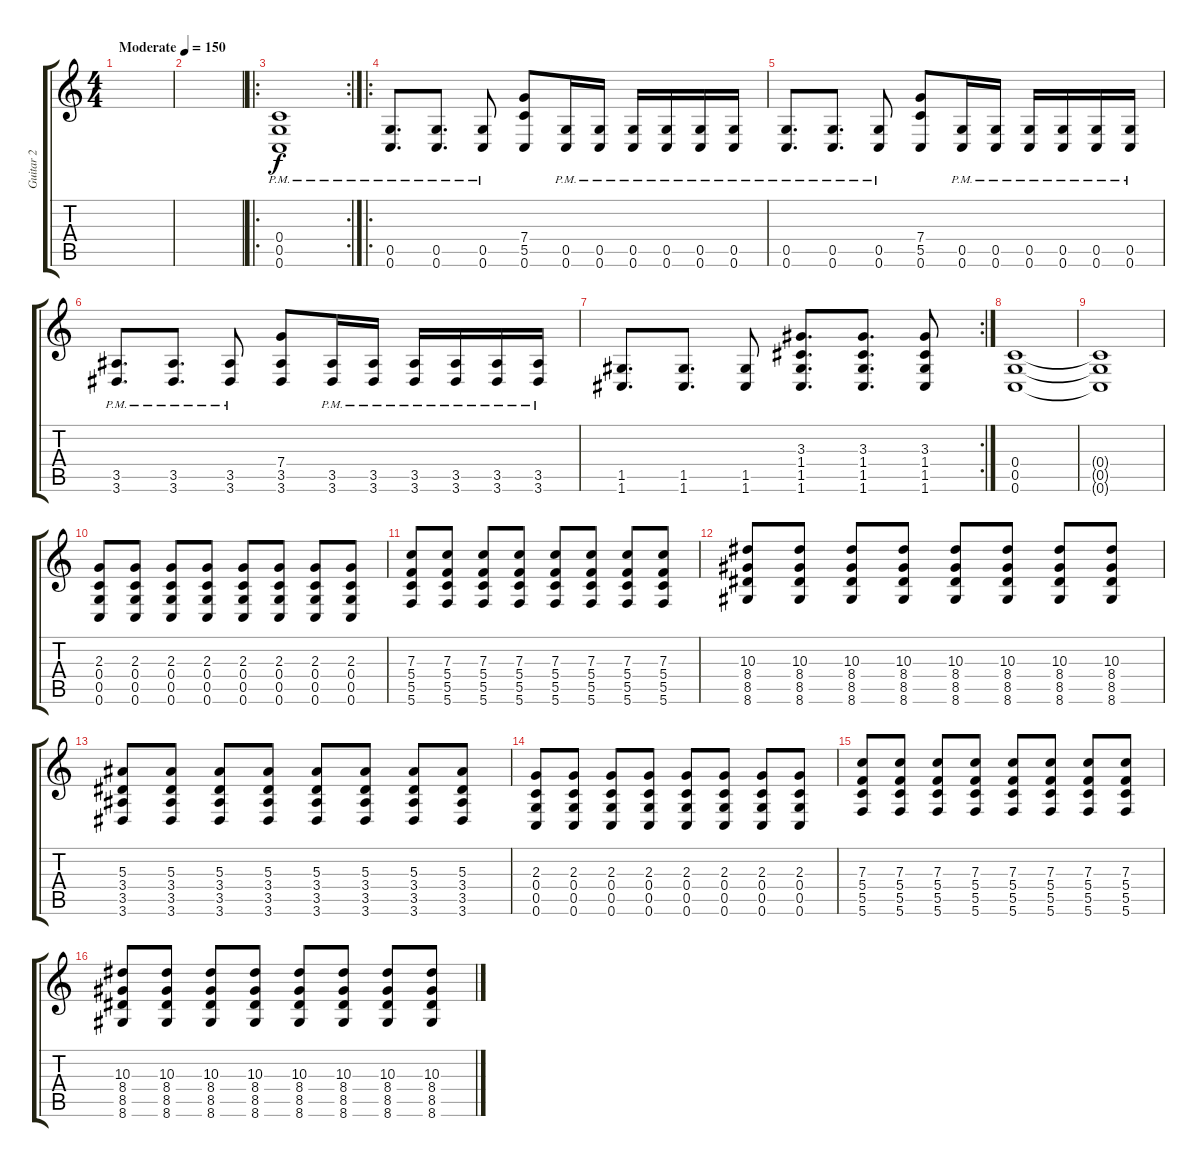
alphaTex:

\track ("Guitar 2" "Guitar 2") {instrument distortionguitar}
\staff {score tabs}
\tuning (D4 A3 F3 C3 G2 C2) {hide}
\ts (4 4)
\tempo (150 "Moderate")
\clef g2
\ks c
|
|
\ro
\rc 2
(0.4{pm} 0.5{pm} 0.6{pm}).1 |
\ro
(0.5{pm} 0.6{pm}).8{d} (0.5{pm} 0.6{pm}).8{d} (0.5{pm} 0.6{pm}).8 (7.4 5.5 0.6).8 (0.5{pm} 0.6{pm}).16 (0.5{pm} 0.6{pm}).16 (0.5{pm} 0.6{pm}).16 (0.5{pm} 0.6{pm}).16 (0.5{pm} 0.6{pm}).16 (0.5{pm} 0.6{pm}).16 |
(0.5{pm} 0.6{pm}).8{d} (0.5{pm} 0.6{pm}).8{d} (0.5{pm} 0.6{pm}).8 (7.4 5.5 0.6).8 (0.5{pm} 0.6{pm}).16 (0.5{pm} 0.6{pm}).16 (0.5{pm} 0.6{pm}).16 (0.5{pm} 0.6{pm}).16 (0.5{pm} 0.6{pm}).16 (0.5{pm} 0.6{pm}).16 |
(3.5{pm} 3.6{pm}).8{d} (3.5{pm} 3.6{pm}).8{d} (3.5{pm} 3.6{pm}).8 (7.4 3.5 3.6).8 (3.5{pm} 3.6{pm}).16 (3.5{pm} 3.6{pm}).16 (3.5{pm} 3.6{pm}).16 (3.5{pm} 3.6{pm}).16 (3.5{pm} 3.6{pm}).16 (3.5{pm} 3.6{pm}).16 |
\rc 2
(1.5 1.6).8{d} (1.5 1.6).8{d} (1.5 1.6).8 (3.3 1.4 1.5 1.6).8{d} (3.3 1.4 1.5 1.6).8{d} (3.3 1.4 1.5 1.6).8 |
(0.4 0.5 0.6).1 |
(0.4{t} 0.5{t} 0.6{t}).1 |
(2.3 0.4 0.5 0.6).8 (2.3 0.4 0.5 0.6).8 (2.3 0.4 0.5 0.6).8 (2.3 0.4 0.5 0.6).8 (2.3 0.4 0.5 0.6).8 (2.3 0.4 0.5 0.6).8 (2.3 0.4 0.5 0.6).8 (2.3 0.4 0.5 0.6).8 |
(7.3 5.4 5.5 5.6).8 (7.3 5.4 5.5 5.6).8 (7.3 5.4 5.5 5.6).8 (7.3 5.4 5.5 5.6).8 (7.3 5.4 5.5 5.6).8 (7.3 5.4 5.5 5.6).8 (7.3 5.4 5.5 5.6).8 (7.3 5.4 5.5 5.6).8 |
(10.3 8.4 8.5 8.6).8 (10.3 8.4 8.5 8.6).8 (10.3 8.4 8.5 8.6).8 (10.3 8.4 8.5 8.6).8 (10.3 8.4 8.5 8.6).8 (10.3 8.4 8.5 8.6).8 (10.3 8.4 8.5 8.6).8 (10.3 8.4 8.5 8.6).8 |
(5.3 3.4 3.5 3.6).8 (5.3 3.4 3.5 3.6).8 (5.3 3.4 3.5 3.6).8 (5.3 3.4 3.5 3.6).8 (5.3 3.4 3.5 3.6).8 (5.3 3.4 3.5 3.6).8 (5.3 3.4 3.5 3.6).8 (5.3 3.4 3.5 3.6).8 |
(2.3 0.4 0.5 0.6).8 (2.3 0.4 0.5 0.6).8 (2.3 0.4 0.5 0.6).8 (2.3 0.4 0.5 0.6).8 (2.3 0.4 0.5 0.6).8 (2.3 0.4 0.5 0.6).8 (2.3 0.4 0.5 0.6).8 (2.3 0.4 0.5 0.6).8 |
(7.3 5.4 5.5 5.6).8 (7.3 5.4 5.5 5.6).8 (7.3 5.4 5.5 5.6).8 (7.3 5.4 5.5 5.6).8 (7.3 5.4 5.5 5.6).8 (7.3 5.4 5.5 5.6).8 (7.3 5.4 5.5 5.6).8 (7.3 5.4 5.5 5.6).8 |
(10.3 8.4 8.5 8.6).8 (10.3 8.4 8.5 8.6).8 (10.3 8.4 8.5 8.6).8 (10.3 8.4 8.5 8.6).8 (10.3 8.4 8.5 8.6).8 (10.3 8.4 8.5 8.6).8 (10.3 8.4 8.5 8.6).8 (10.3 8.4 8.5 8.6).8
